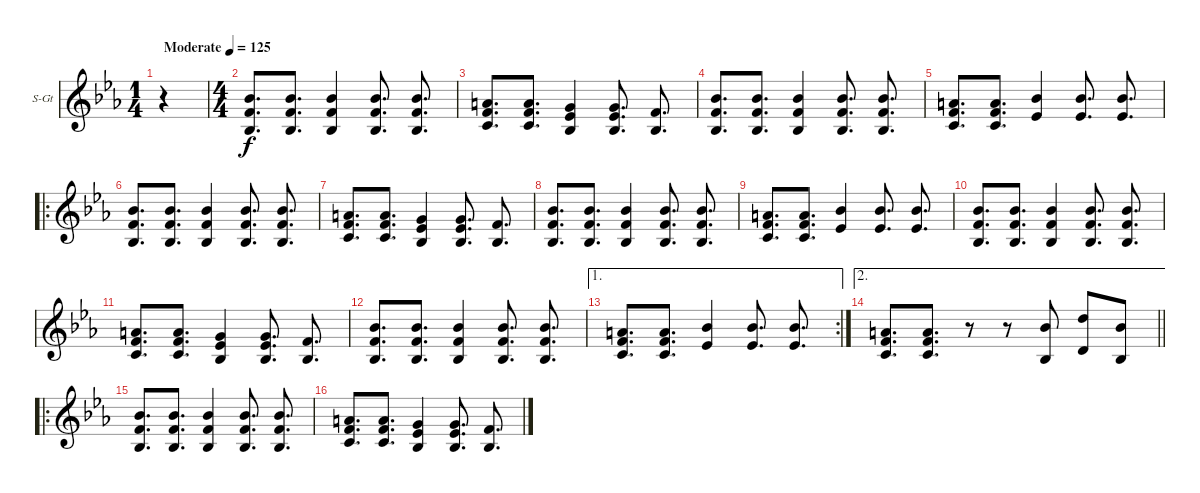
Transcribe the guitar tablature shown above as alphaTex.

\bracketExtendMode groupsimilarinstruments
\firstSystemTrackNameOrientation horizontal
\otherSystemsTrackNameOrientation horizontal
\track ("Дорожка 3" "S-Gt") {instrument acousticgrandpiano}
\staff {score}
\tuning (E4 B3 G3 D3 A2 E2)
\displaytranspose 12
\voice
\ts (1 4)
\beaming (8 2)
\tempo (125 "Moderate")
\clef g2
\ks eb
r.4{dy f instrument acousticgrandpiano} |
\ts (4 4)
\beaming (8 2 2 2 2)
(3.3 3.4 1.5).8{d} (3.3 3.4 1.5).8{d} (3.3 3.4 1.5).4 (3.3 3.4 1.5).8{d} (3.3 3.4 1.5).8{d} |
(2.3 3.4 3.5).8{d} (2.3 3.4 3.5).8{d} (0.3 1.4 1.5).4 (0.3 1.4 1.5).8{d} (8.5 6.6).8{d} |
(3.3 3.4 1.5).8{d} (3.3 3.4 1.5).8{d} (3.3 3.4 1.5).4 (3.3 3.4 1.5).8{d} (3.3 3.4 1.5).8{d} |
(2.3 3.4 3.5).8{d} (2.3 3.4 3.5).8{d} (3.3 1.4).4 (3.3 1.4).8{d} (3.3 1.4).8{d} |
\ro
(3.3 3.4 1.5).8{d} (3.3 3.4 1.5).8{d} (3.3 3.4 1.5).4 (3.3 3.4 1.5).8{d} (3.3 3.4 1.5).8{d} |
(2.3 3.4 3.5).8{d} (2.3 3.4 3.5).8{d} (0.3 1.4 1.5).4 (0.3 1.4 1.5).8{d} (8.5 6.6).8{d} |
(3.3 3.4 1.5).8{d} (3.3 3.4 1.5).8{d} (3.3 3.4 1.5).4 (3.3 3.4 1.5).8{d} (3.3 3.4 1.5).8{d} |
(2.3 3.4 3.5).8{d} (2.3 3.4 3.5).8{d} (3.3 1.4).4 (3.3 1.4).8{d} (3.3 1.4).8{d} |
(3.3 3.4 1.5).8{d} (3.3 3.4 1.5).8{d} (3.3 3.4 1.5).4 (3.3 3.4 1.5).8{d} (3.3 3.4 1.5).8{d} |
(2.3 3.4 3.5).8{d} (2.3 3.4 3.5).8{d} (0.3 1.4 1.5).4 (0.3 1.4 1.5).8{d} (8.5 6.6).8{d} |
(3.3 3.4 1.5).8{d} (3.3 3.4 1.5).8{d} (3.3 3.4 1.5).4 (3.3 3.4 1.5).8{d} (3.3 3.4 1.5).8{d} |
\ae 1
\rc 2
(2.3 3.4 3.5).8{d} (2.3 3.4 3.5).8{d} (3.3 1.4).4 (3.3 1.4).8{d} (3.3 1.4).8{d} |
\ae 2
\barLineRight lightlight
(2.3 3.4 3.5).8{d} (2.3 3.4 3.5).8{d} r.8 r.8 (3.3 1.5).8 (3.2 0.4).8 (3.3 1.5).8 |
\ro
(3.3 3.4 1.5).8{d} (3.3 3.4 1.5).8{d} (3.3 3.4 1.5).4 (3.3 3.4 1.5).8{d} (3.3 3.4 1.5).8{d} |
(2.3 3.4 3.5).8{d} (2.3 3.4 3.5).8{d} (0.3 1.4 1.5).4 (0.3 1.4 1.5).8{d} (8.5 6.6).8{d}
\voice
\clef g2
\ottava regular
\simile none
\ks eb
r.4{dy mf} |
|
|
|
|
|
|
|
|
|
|
|
|
\barLineRight lightlight
|
|
